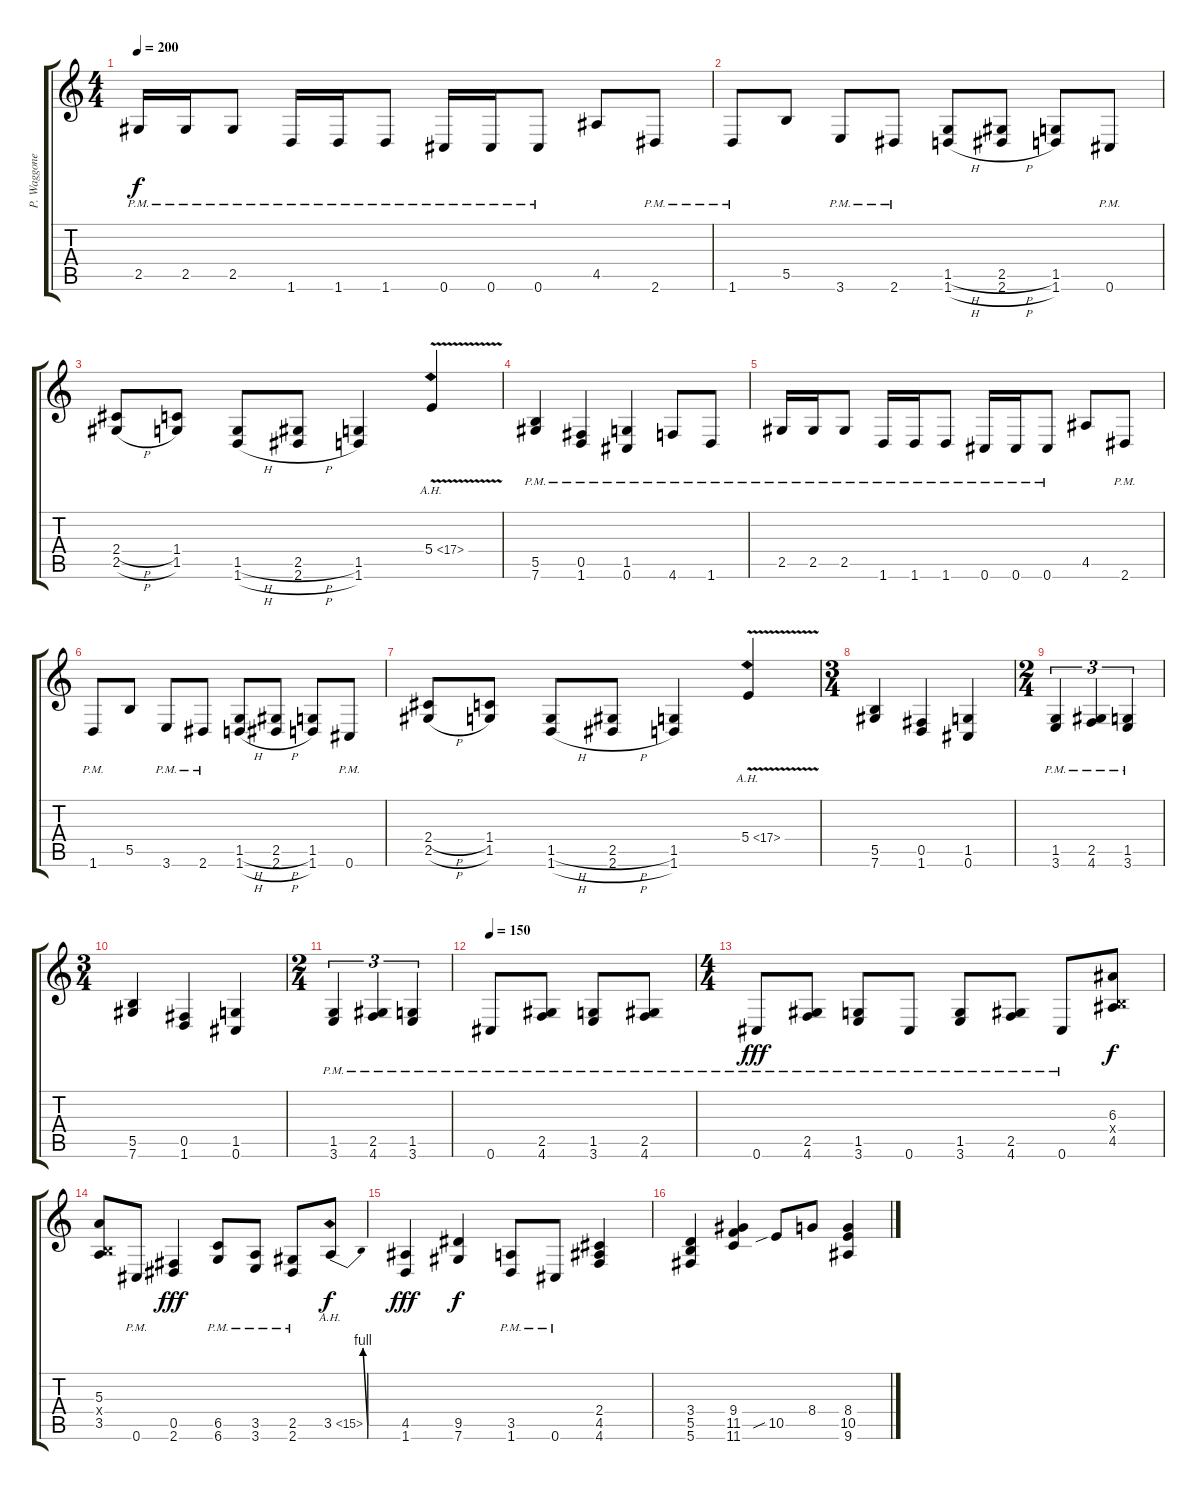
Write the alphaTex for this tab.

\track ("P. Waggoner Gtr." "P. Waggone") {instrument distortionguitar}
\staff {score tabs}
\tuning (Db4 Ab3 E3 B2 Gb2 Db2) {hide}
\ts (4 4)
\tempo 200
\clef g2
\ks c
2.5{pm}.16{dy f} 2.5{pm}.16 2.5{pm}.8 1.6{pm}.16 1.6{pm}.16 1.6{pm}.8 0.6{pm}.16 0.6{pm}.16 0.6{pm}.8 4.5.8 2.6{pm}.8 |
1.6{pm}.8 5.5.8 3.6{pm}.8 2.6{pm}.8 (1.5{h} 1.6{h}).8 (2.5{h} 2.6{h}).8 (1.5 1.6).8 0.6{pm}.8 |
(2.4{h} 2.5{h}).8 (1.4 1.5).8 (1.5{h} 1.6{h}).8 (2.5{h} 2.6{h}).8 (1.5 1.6).4 5.4{ah 12 v}.4 |
(5.5{pm} 7.6{pm}).4 (0.5{pm} 1.6{pm}).4 (1.5{pm} 0.6{pm}).4 4.6{pm}.8 1.6{pm}.8 |
2.5{pm}.16 2.5{pm}.16 2.5{pm}.8 1.6{pm}.16 1.6{pm}.16 1.6{pm}.8 0.6{pm}.16 0.6{pm}.16 0.6{pm}.8 4.5.8 2.6{pm}.8 |
1.6{pm}.8 5.5.8 3.6{pm}.8 2.6{pm}.8 (1.5{h} 1.6{h}).8 (2.5{h} 2.6{h}).8 (1.5 1.6).8 0.6{pm}.8 |
(2.4{h} 2.5{h}).8 (1.4 1.5).8 (1.5{h} 1.6{h}).8 (2.5{h} 2.6{h}).8 (1.5 1.6).4 5.4{ah 12 v}.4 |
\ts (3 4)
(5.5 7.6).4 (0.5 1.6).4 (1.5 0.6).4 |
\ts (2 4)
(1.5{pm} 3.6{pm}).4{tu (3 2)} (2.5{pm} 4.6{pm}).4{tu (3 2)} (1.5{pm} 3.6{pm}).4{tu (3 2)} |
\ts (3 4)
(5.5 7.6).4 (0.5 1.6).4 (1.5 0.6).4 |
\ts (2 4)
(1.5{pm} 3.6{pm}).4{tu (3 2)} (2.5{pm} 4.6{pm}).4{tu (3 2)} (1.5{pm} 3.6{pm}).4{tu (3 2)} |
\tempo 150
0.6{pm}.8 (2.5{pm} 4.6{pm}).8 (1.5{pm} 3.6{pm}).8 (2.5{pm} 4.6{pm}).8 |
\ts (4 4)
0.6{pm}.8{dy fff} (2.5{pm} 4.6{pm}).8 (1.5{pm} 3.6{pm}).8 0.6{pm}.8 (1.5{pm} 3.6{pm}).8 (2.5{pm} 4.6{pm}).8 0.6{pm}.8 (6.3 0.4{x} 4.5).8{dy f} |
(5.3 0.4{x} 3.5).8 0.6{pm}.8 (0.5 2.6).4{dy fff} (6.5{pm} 6.6{pm}).8 (3.5{pm} 3.6{pm}).8 (2.5{pm} 2.6{pm}).8 3.5{be (bend 0 0 60 4) ah 12}.8{dy f} |
(4.5 1.6).4{dy fff} (9.5 7.6).4{dy f} (3.5{pm} 1.6{pm}).8 0.6{pm}.8 (2.4 4.5 4.6).4 |
(3.4 5.5 5.6).4 (9.4 11.5 11.6).4 10.5{sib}.8 8.4.8 (8.4 10.5 9.6).4
